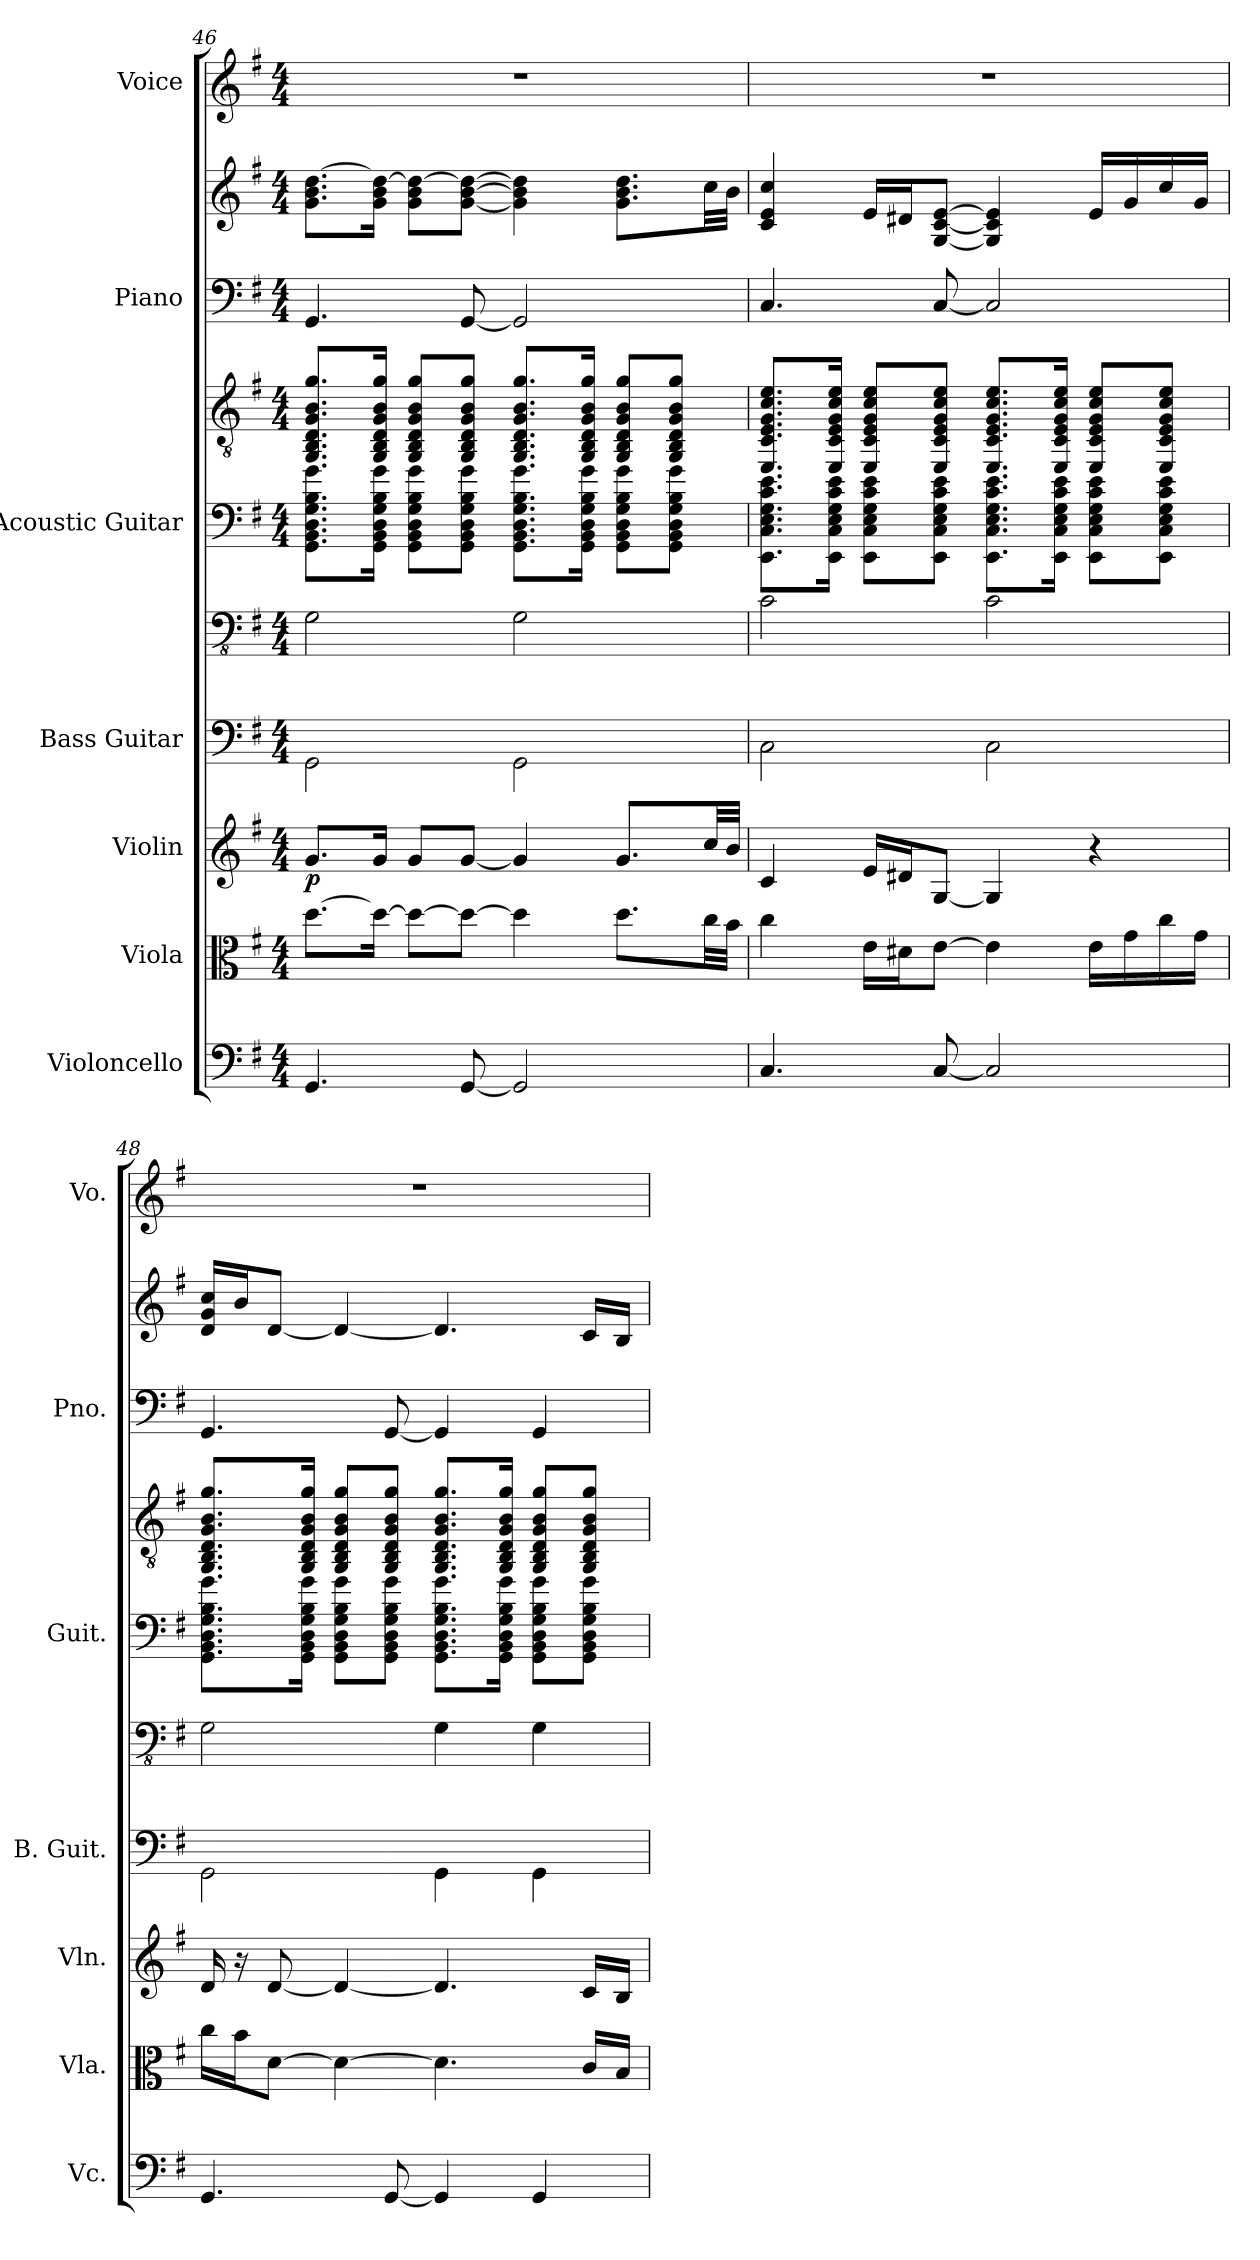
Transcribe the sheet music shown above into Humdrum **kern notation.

**kern	**kern	**kern	**dynam	**kern	**kern	**kern	**kern	**kern	**kern	**kern
*part7	*part6	*part5	*part5	*part4	*part4	*part3	*part3	*part2	*part2	*part1
*staff10	*staff9	*staff8	*staff8	*staff7	*staff6	*staff5	*staff4	*staff3	*staff2	*staff1
*I"Violoncello	*I"Viola	*I"Violin	*	*I"Bass Guitar	*	*I"Acoustic Guitar	*	*I"Piano	*	*I"Voice
*I'Vc.	*I'Vla.	*I'Vln.	*	*I'B. Guit.	*	*I'Guit.	*	*I'Pno.	*	*I'Vo.
*clefF4	*clefC3	*clefG2	*	*	*clefFv4	*	*clefGv2	*clefF4	*clefG2	*clefG2
*k[f#]	*k[f#]	*k[f#]	*	*k[f#]	*k[f#]	*k[f#]	*k[f#]	*k[f#]	*k[f#]	*k[f#]
*M4/4	*M4/4	*M4/4	*	*M4/4	*M4/4	*M4/4	*M4/4	*M4/4	*M4/4	*M4/4
=46	=46	=46	=46	=46	=46	=46	=46	=46	=46	=46
!	!	!	!LO:DY:b	!	!	!	!	!	!	!
4.GG/	[8.dd\L	8.g/L	p	2GG\	2GG\	8.GG\ 8.BB\ 8.D\ 8.G\ 8.B\ 8.g\L	8.GG/ 8.BB/ 8.D/ 8.G/ 8.B/ 8.g/L	4.GG/	8.g\ 8.b\ [8.dd\L	1r
.	16dd\Jk_	16g/Jk	.	.	.	16GG\ 16BB\ 16D\ 16G\ 16B\ 16g\Jk	16GG/ 16BB/ 16D/ 16G/ 16B/ 16g/Jk	.	16g\ 16b\ 16dd\_Jk	.
.	8dd\L_	8g/L	.	.	.	8GG\ 8BB\ 8D\ 8G\ 8B\ 8g\L	8GG/ 8BB/ 8D/ 8G/ 8B/ 8g/L	.	8g\ 8b\ 8dd\_L	.
[8GG/	8dd\J_	[8g/J	.	.	.	8GG\ 8BB\ 8D\ 8G\ 8B\ 8g\J	8GG/ 8BB/ 8D/ 8G/ 8B/ 8g/J	[8GG/	[8g\ [8b\ 8dd\_J	.
2GG/]	4dd\]	4g/]	.	2GG\	2GG\	8.GG\ 8.BB\ 8.D\ 8.G\ 8.B\ 8.g\L	8.GG/ 8.BB/ 8.D/ 8.G/ 8.B/ 8.g/L	2GG/]	4g\] 4b\] 4dd\]	.
.	.	.	.	.	.	16GG\ 16BB\ 16D\ 16G\ 16B\ 16g\Jk	16GG/ 16BB/ 16D/ 16G/ 16B/ 16g/Jk	.	.	.
.	8.dd\L	8.g/L	.	.	.	8GG\ 8BB\ 8D\ 8G\ 8B\ 8g\L	8GG/ 8BB/ 8D/ 8G/ 8B/ 8g/L	.	8.g\ 8.b\ 8.dd\L	.
.	.	.	.	.	.	8GG\ 8BB\ 8D\ 8G\ 8B\ 8g\J	8GG/ 8BB/ 8D/ 8G/ 8B/ 8g/J	.	.	.
.	32cc\LL	32cc/LL	.	.	.	.	.	.	32cc\LL	.
.	32b\JJJ	32b/JJJ	.	.	.	.	.	.	32b\JJJ	.
=47	=47	=47	=47	=47	=47	=47	=47	=47	=47	=47
4.C/	4cc\	4c/	.	2C\	2C\	8.EE\ 8.C\ 8.E\ 8.G\ 8.c\ 8.e\L	8.EE/ 8.C/ 8.E/ 8.G/ 8.c/ 8.e/L	4.C/	4c/ 4e/ 4cc/	1r
.	.	.	.	.	.	16EE\ 16C\ 16E\ 16G\ 16c\ 16e\Jk	16EE/ 16C/ 16E/ 16G/ 16c/ 16e/Jk	.	.	.
.	16e\LL	16e/LL	.	.	.	8EE\ 8C\ 8E\ 8G\ 8c\ 8e\L	8EE/ 8C/ 8E/ 8G/ 8c/ 8e/L	.	16e/LL	.
.	16d#X\J	16d#X/J	.	.	.	.	.	.	16d#X/J	.
[8C/	[8e\J	[8G/J	.	.	.	8EE\ 8C\ 8E\ 8G\ 8c\ 8e\J	8EE/ 8C/ 8E/ 8G/ 8c/ 8e/J	[8C/	[8G/ [8c/ [8e/J	.
2C/]	4e\]	4G/]	.	2C\	2C\	8.EE\ 8.C\ 8.E\ 8.G\ 8.c\ 8.e\L	8.EE/ 8.C/ 8.E/ 8.G/ 8.c/ 8.e/L	2C/]	4G/] 4c/] 4e/]	.
.	.	.	.	.	.	16EE\ 16C\ 16E\ 16G\ 16c\ 16e\Jk	16EE/ 16C/ 16E/ 16G/ 16c/ 16e/Jk	.	.	.
.	16e\LL	4r	.	.	.	8EE\ 8C\ 8E\ 8G\ 8c\ 8e\L	8EE/ 8C/ 8E/ 8G/ 8c/ 8e/L	.	16e/LL	.
.	16g\	.	.	.	.	.	.	.	16g/	.
.	16cc\	.	.	.	.	8EE\ 8C\ 8E\ 8G\ 8c\ 8e\J	8EE/ 8C/ 8E/ 8G/ 8c/ 8e/J	.	16cc/	.
.	16g\JJ	.	.	.	.	.	.	.	16g/JJ	.
!!LO:PB:g=z
=48	=48	=48	=48	=48	=48	=48	=48	=48	=48	=48
4.GG/	16cc\LL	16d/	.	2GG\	2GG\	8.GG\ 8.BB\ 8.D\ 8.G\ 8.B\ 8.g\L	8.GG/ 8.BB/ 8.D/ 8.G/ 8.B/ 8.g/L	4.GG/	16d/ 16g/ 16cc/LL	1r
.	16b\J	16r	.	.	.	.	.	.	16b/J	.
.	[8d\J	[8d/	.	.	.	.	.	.	[8d/J	.
.	.	.	.	.	.	16GG\ 16BB\ 16D\ 16G\ 16B\ 16g\Jk	16GG/ 16BB/ 16D/ 16G/ 16B/ 16g/Jk	.	.	.
.	4d\_	4d/_	.	.	.	8GG\ 8BB\ 8D\ 8G\ 8B\ 8g\L	8GG/ 8BB/ 8D/ 8G/ 8B/ 8g/L	.	4d/_	.
[8GG/	.	.	.	.	.	8GG\ 8BB\ 8D\ 8G\ 8B\ 8g\J	8GG/ 8BB/ 8D/ 8G/ 8B/ 8g/J	[8GG/	.	.
4GG/]	4.d\]	4.d/]	.	4GG\	4GG\	8.GG\ 8.BB\ 8.D\ 8.G\ 8.B\ 8.g\L	8.GG/ 8.BB/ 8.D/ 8.G/ 8.B/ 8.g/L	4GG/]	4.d/]	.
.	.	.	.	.	.	16GG\ 16BB\ 16D\ 16G\ 16B\ 16g\Jk	16GG/ 16BB/ 16D/ 16G/ 16B/ 16g/Jk	.	.	.
4GG/	.	.	.	4GG\	4GG\	8GG\ 8BB\ 8D\ 8G\ 8B\ 8g\L	8GG/ 8BB/ 8D/ 8G/ 8B/ 8g/L	4GG/	.	.
.	16c/LL	16c/LL	.	.	.	8GG\ 8BB\ 8D\ 8G\ 8B\ 8g\J	8GG/ 8BB/ 8D/ 8G/ 8B/ 8g/J	.	16c/LL	.
.	16B/JJ	16B/JJ	.	.	.	.	.	.	16B/JJ	.
=	=	=	=	=	=	=	=	=	=	=
*-	*-	*-	*-	*-	*-	*-	*-	*-	*-	*-
